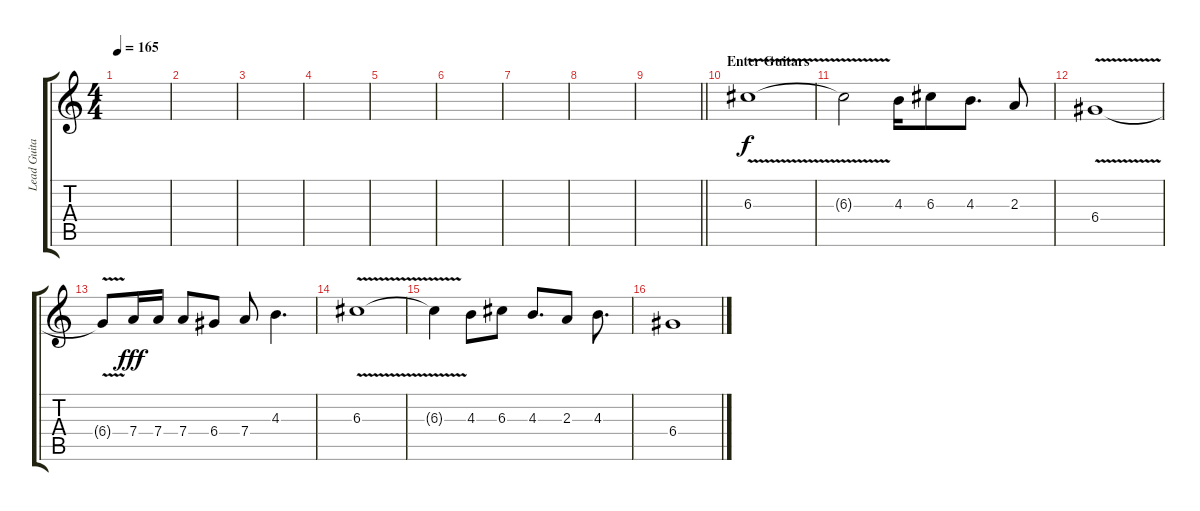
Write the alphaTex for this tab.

\track ("Lead Guitar" "Lead Guita") {instrument overdrivenguitar}
\staff {score tabs}
\tuning (E4 B3 G3 D3 A2 E2) {hide}
\ts (4 4)
\tempo 165
\clef g2
\ks c
|
|
|
|
|
|
|
|
\barLineRight lightlight
|
\section ("" "Enter Guitars")
6.3{v}.1 |
6.3{t}.2 4.3.16 6.3.8 4.3.8{d} 2.3.8 |
6.4{v}.1 |
6.4{t}.8{dy f} 7.4.16{dy fff} 7.4.16 7.4.8 6.4.8 7.4.8 4.3.4{d} |
6.3{v}.1 |
6.3{t}.4 4.3.8 6.3.8 4.3.8{d} 2.3.8 4.3.8{d} |
6.4.1
